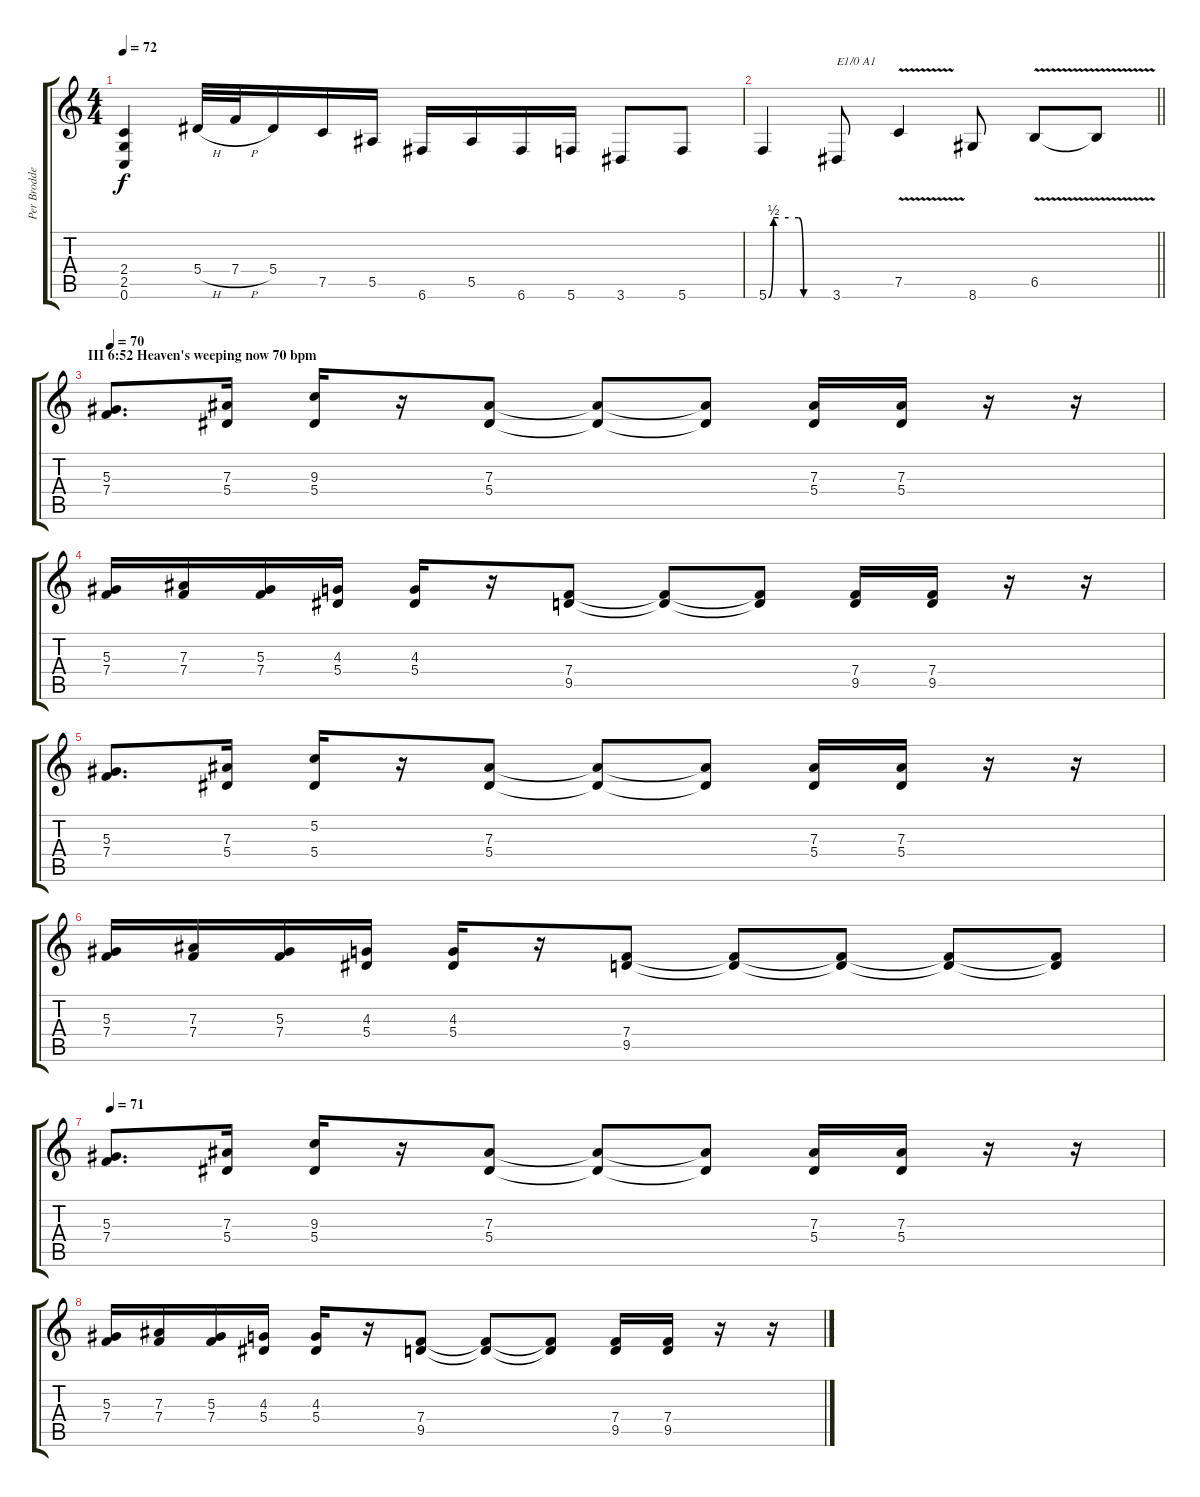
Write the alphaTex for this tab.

\track ("Per Broddesson (Guitar) C-Tuning" "Per Brodde") {instrument acousticguitarsteel}
\staff {score tabs}
\tuning (C4 G3 Eb3 Bb2 F2 C2) {hide}
\ts (4 4)
\tempo 72
\clef g2
\ks c
(2.4 2.5 0.6).4{dy f} 5.4{h}.32 7.4{h}.32 5.4.16 7.5.16 5.5.16 6.6.16 5.5.16 6.6.16 5.6.16 3.6.8 5.6.8 |
\barLineRight lightlight
5.6{be (custom 0 0 5 2 10 2 20 2 30 2 35 0 60 0)}.4 3.6.8{txt "E1/0 A1"} 7.5{v}.4 8.6.8 6.5{v}.8 6.5{t}.8 |
\section ("" "III 6:52 Heaven's weeping now 70 bpm")
\tempo 70
(5.3 7.4).8{d instrument overdrivenguitar} (7.3 5.4).16 (9.3 5.4).16 r.16 (7.3 5.4).8 (7.3{t} 5.4{t}).8 (7.3{t} 5.4{t}).8 (7.3 5.4).16 (7.3 5.4).16 r.16 r.16 |
(5.3 7.4).16 (7.3 7.4).16 (5.3 7.4).16 (4.3 5.4).16 (4.3 5.4).16 r.16 (7.4 9.5).8 (7.4{t} 9.5{t}).8 (7.4{t} 9.5{t}).8 (7.4 9.5).16 (7.4 9.5).16 r.16 r.16 |
(5.3 7.4).8{d} (7.3 5.4).16 (5.2 5.4).16 r.16 (7.3 5.4).8 (7.3{t} 5.4{t}).8 (7.3{t} 5.4{t}).8 (7.3 5.4).16 (7.3 5.4).16 r.16 r.16 |
(5.3 7.4).16 (7.3 7.4).16 (5.3 7.4).16 (4.3 5.4).16 (4.3 5.4).16 r.16 (7.4 9.5).8 (7.4{t} 9.5{t}).8 (7.4{t} 9.5{t}).8 (7.4{t} 9.5{t}).8 (7.4{t} 9.5{t}).8 |
\tempo 71
(5.3 7.4).8{d} (7.3 5.4).16 (9.3 5.4).16 r.16 (7.3 5.4).8 (7.3{t} 5.4{t}).8 (7.3{t} 5.4{t}).8 (7.3 5.4).16 (7.3 5.4).16 r.16 r.16 |
(5.3 7.4).16 (7.3 7.4).16 (5.3 7.4).16 (4.3 5.4).16 (4.3 5.4).16 r.16 (7.4 9.5).8 (7.4{t} 9.5{t}).8 (7.4{t} 9.5{t}).8 (7.4 9.5).16 (7.4 9.5).16 r.16 r.16
